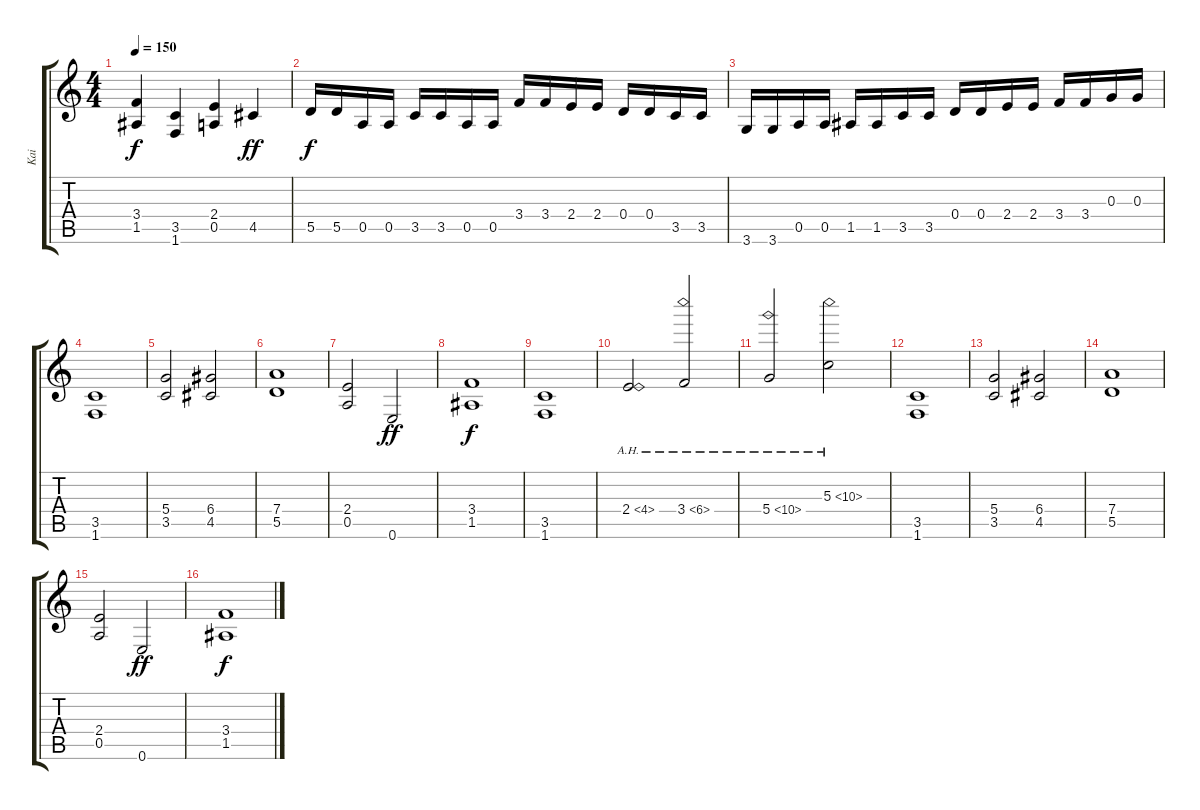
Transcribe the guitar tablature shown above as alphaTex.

\track ("Kai" "Kai") {instrument overdrivenguitar}
\staff {score tabs}
\tuning (E4 B3 G3 D3 A2 E2) {hide}
\ts (4 4)
\tempo 150
\clef g2
\ks c
(3.4 1.5).4{dy f} (3.5 1.6).4 (2.4 0.5).4 4.5.4{dy ff} |
5.5.16{dy f} 5.5.16 0.5.16 0.5.16 3.5.16 3.5.16 0.5.16 0.5.16 3.4.16 3.4.16 2.4.16 2.4.16 0.4.16 0.4.16 3.5.16 3.5.16 |
3.6.16 3.6.16 0.5.16 0.5.16 1.5.16 1.5.16 3.5.16 3.5.16 0.4.16 0.4.16 2.4.16 2.4.16 3.4.16 3.4.16 0.3.16 0.3.16 |
(3.5 1.6).1 |
(5.4 3.5).2 (6.4 4.5).2 |
(7.4 5.5).1 |
(2.4 0.5).2 0.6.2{dy ff} |
(3.4 1.5).1{dy f} |
(3.5 1.6).1 |
2.4{ah 2}.2 3.4{ah 3}.2 |
5.4{ah 5}.2 5.3{ah 5}.2 |
(3.5 1.6).1 |
(5.4 3.5).2 (6.4 4.5).2 |
(7.4 5.5).1 |
(2.4 0.5).2 0.6.2{dy ff} |
(3.4 1.5).1{dy f}
